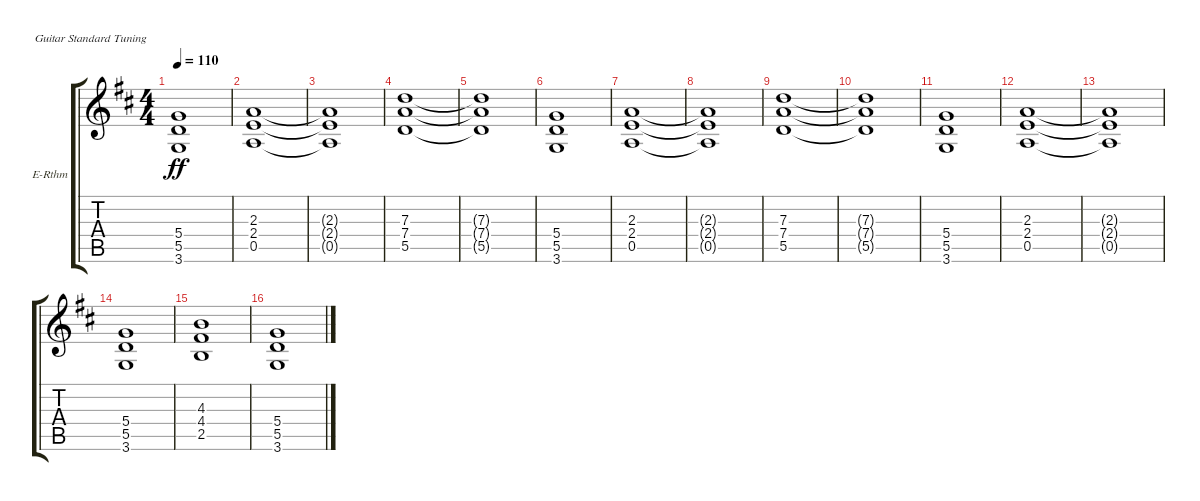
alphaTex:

\bracketExtendMode groupsimilarinstruments
\firstSystemTrackNameOrientation horizontal
\otherSystemsTrackNameOrientation horizontal
\track ("E-Rthm Gitarre" "E-Rthm") {instrument electricguitarclean}
\staff {score tabs}
\tuning (E4 B3 G3 D3 A2 E2)
\ts (4 4)
\scale
0.426768
\tempo 110
\accidentals auto
\clef g2
\ottava regular
\simile none
\ks d
(3.6 5.5 5.4).1{dy ff} |
\scale
0.34596 (0.5 2.4 2.3).1 |
\scale
0.219136 (0.5{t} 2.4{t} 2.3{t}).1 |
\scale
0.212963 (5.5 7.4 7.3).1 |
\scale
0.567901 (5.5{t} 7.4{t} 7.3{t}).1 |
\scale
0.433657 (3.6 5.5 5.4).1 |
\scale
0.33657 (0.5 2.4 2.3).1 |
\scale
0.229773 (0.5{t} 2.4{t} 2.3{t}).1 |
\scale
0.180157 (5.5 7.4 7.3).1 |
\scale
0.469974 (5.5{t} 7.4{t} 7.3{t}).1 |
\scale
0.349869 (3.6 5.5 5.4).1 |
\scale
0.170673 (0.5 2.4 2.3).1 |
\scale
0.170673 (0.5{t} 2.4{t} 2.3{t}).1 |
\scale
0.658654 (3.6 5.5 5.4).1 |
\scale
0.420245 (4.4 2.5 4.3).1 |
\scale
0.159509 (3.6 5.5 5.4).1
